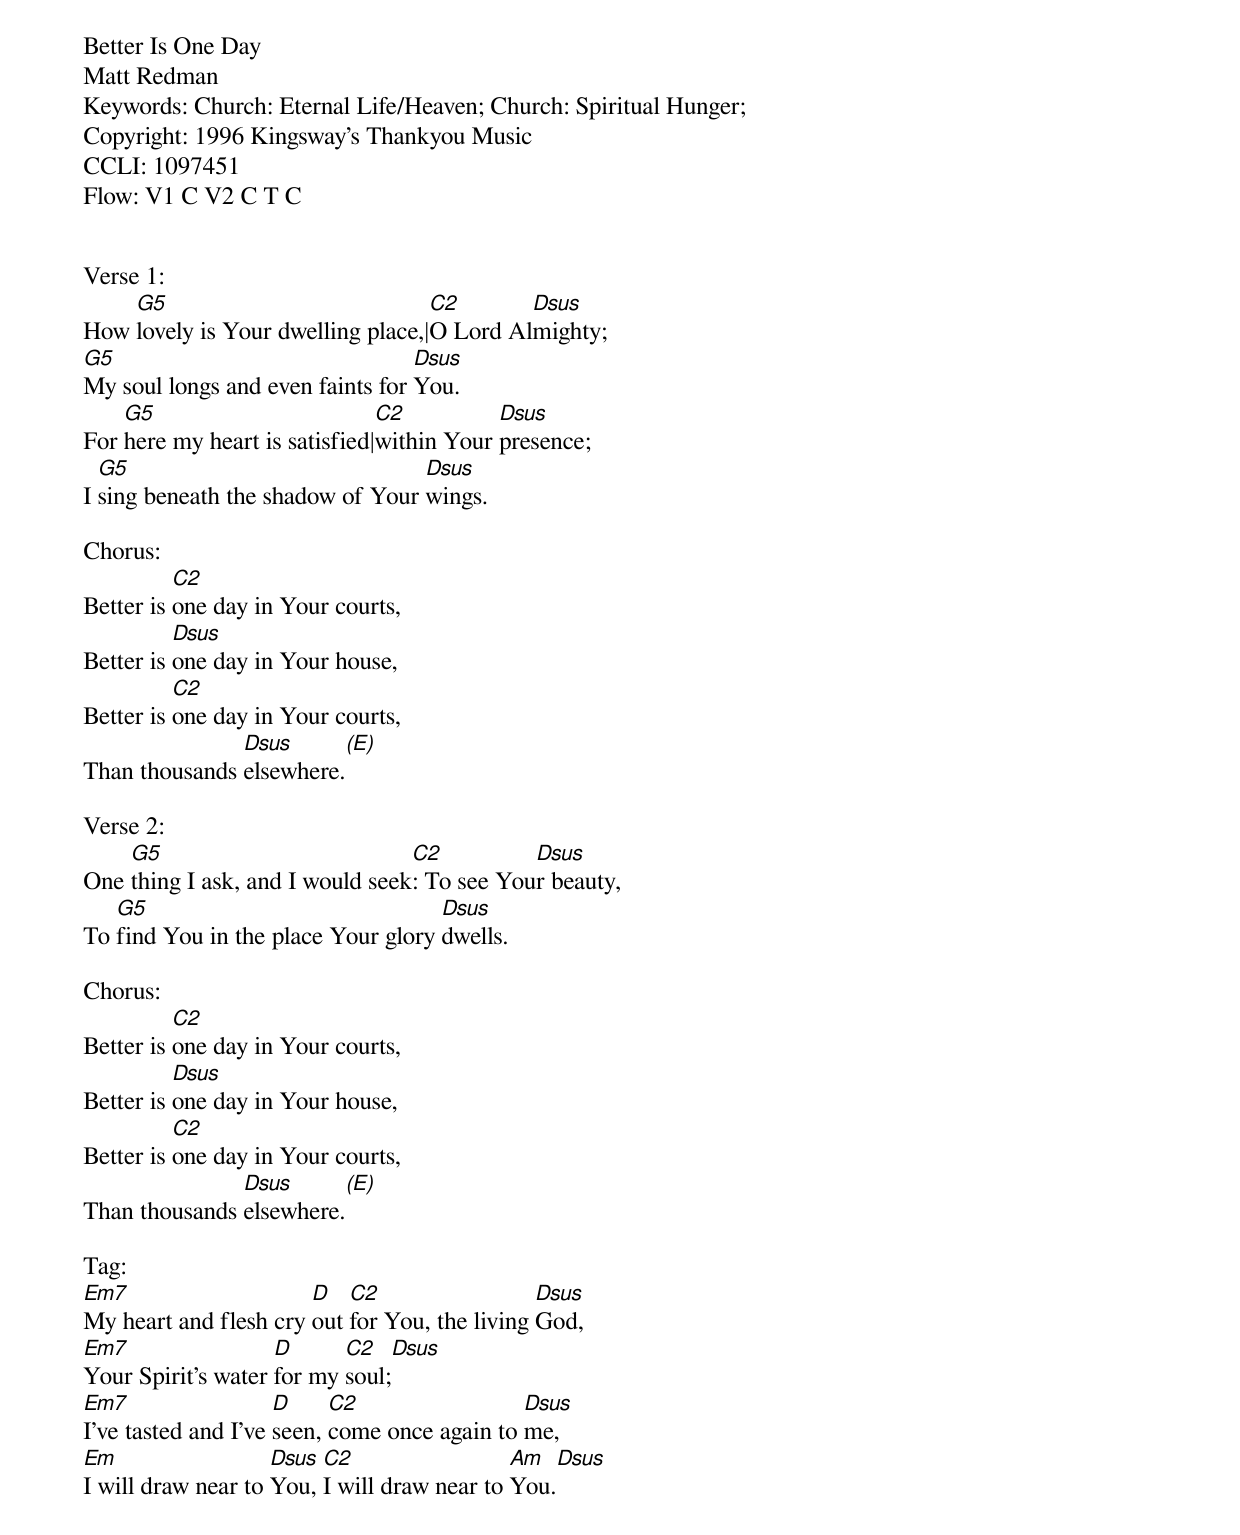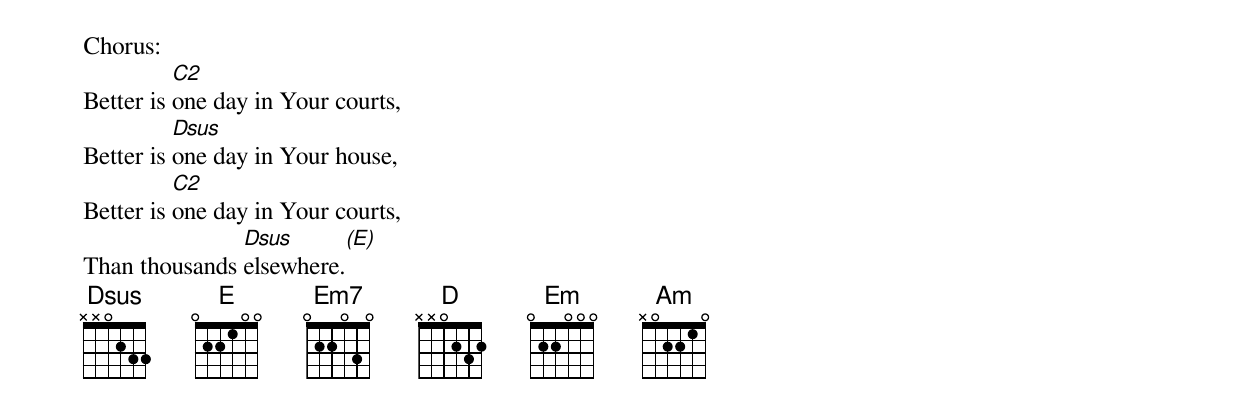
Better Is One Day
Matt Redman
Keywords: Church: Eternal Life/Heaven; Church: Spiritual Hunger;
Copyright: 1996 Kingsway's Thankyou Music
CCLI: 1097451
Flow: V1 C V2 C T C


Verse 1:
How [G5]lovely is Your dwelling place,|[C2]O Lord Al[Dsus]mighty;
[G5]My soul longs and even faints for [Dsus]You.
For [G5]here my heart is satisfied|[C2]within Your [Dsus]presence;
I [G5]sing beneath the shadow of Your [Dsus]wings.

Chorus:
Better is [C2]one day in Your courts,
Better is [Dsus]one day in Your house,
Better is [C2]one day in Your courts,
Than thousands [Dsus]elsewhere.[(E)]

Verse 2:
One [G5]thing I ask, and I would seek[C2]: To see You[Dsus]r beauty,
To [G5]find You in the place Your glory [Dsus]dwells.

Chorus:
Better is [C2]one day in Your courts,
Better is [Dsus]one day in Your house,
Better is [C2]one day in Your courts,
Than thousands [Dsus]elsewhere.[(E)]

Tag:
[Em7]My heart and flesh cry [D]out [C2]for You, the living [Dsus]God,
[Em7]Your Spirit's water [D]for my [C2]soul;[Dsus]
[Em7]I've tasted and I've [D]seen, [C2]come once again to [Dsus]me,
[Em]I will draw near to [Dsus]You, [C2]I will draw near to [Am]You.[Dsus]

Chorus:
Better is [C2]one day in Your courts,
Better is [Dsus]one day in Your house,
Better is [C2]one day in Your courts,
Than thousands [Dsus]elsewhere.[(E)]
